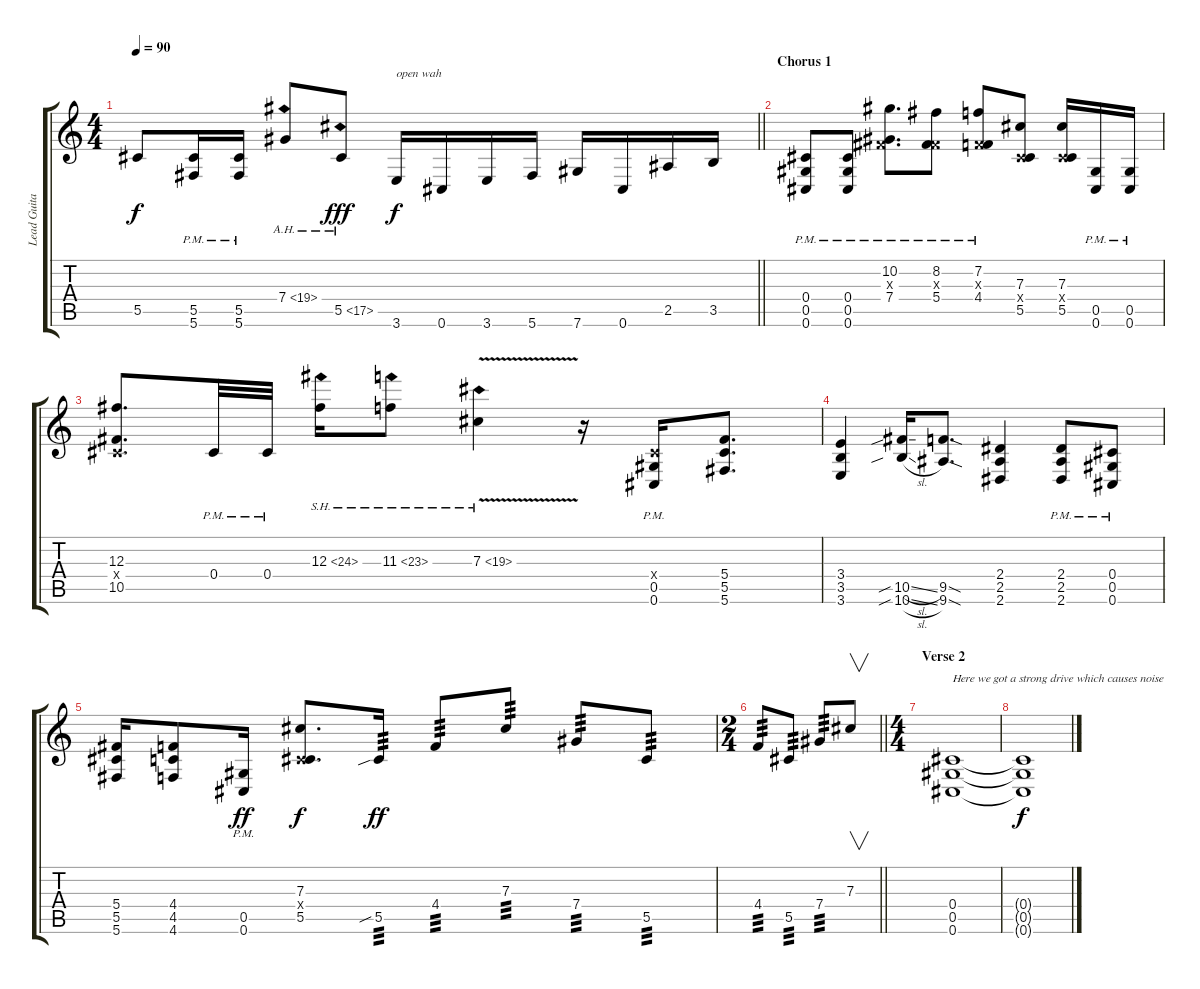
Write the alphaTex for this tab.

\track ("Lead Guitar" "Lead Guita") {instrument distortionguitar}
\staff {score tabs}
\tuning (Eb4 Bb3 Gb3 Db3 Ab2 Db2) {hide}
\ts (4 4)
\tempo 90
\clef g2
\barLineRight lightlight
\ks c
5.5{t}.8{dy f} (5.5{pm} 5.6{pm}).16{instrument distortionguitar} (5.5{pm} 5.6{pm}).16 7.4{ah 12}.8{instrument guitarharmonics} 5.5{ah 12}.8{dy fff} 3.6.16{txt "open wah" dy f instrument distortionguitar} 0.6.16 3.6.16 5.6.16 7.6.16 0.6.16 2.5.16 3.5.16 |
\section ("" "Chorus 1")
(0.4{pm} 0.5{pm} 0.6{pm}).8 (0.4{pm} 0.5{pm} 0.6{pm}).8 (10.2{pm} 0.3{x} 7.4{pm}).8{d} (8.2{pm} 0.3{x} 5.4{pm}).8 (7.2{pm} 0.3{x} 4.4{pm}).8 (7.3 0.4{x} 5.5).8 (7.3 0.4{x} 5.5).16 (0.5{pm} 0.6{pm}).16 (0.5{pm} 0.6{pm}).16 |
(12.3 0.4{x} 10.5).8{d} 0.4{pm}.32 0.4{pm}.32 12.3{sh 12}.16 11.3{sh 12}.8 7.3{sh 12 v}.4 r.16 (0.4{pm x} 0.5{pm} 0.6{pm}).16 (5.4 5.5 5.6).8{d} |
(3.4 3.5 3.6).4 (10.5{sib sl} 10.6{sib sl}).16 (9.5{sod} 9.6{sod}).8{d} (2.4 2.5 2.6).4 (2.4{pm} 2.5{pm} 2.6{pm}).8 (0.4{pm} 0.5{pm} 0.6{pm}).8 |
(5.4 5.5 5.6).16 (4.4 4.5 4.6).8 (0.5{pm} 0.6{pm}).16{dy ff} (7.3 0.4{x} 5.5).8{d dy f} 5.5{sib}.16{tp 3 dy ff} 4.4.8{tp 3} 7.3.8{tp 3} 7.4.8{tp 3} 5.5.8{tp 3} |
\ts (2 4)
\barLineRight lightlight
4.4.8{tp 3} 5.5.8{tp 3} 7.4.8{tp 3} 7.3.8{v instrument guitarharmonics} |
\ts (4 4)
\section ("" "Verse 2")
(0.4 0.5 0.6).1{txt "Here we got a strong drive which causes noise" instrument distortionguitar} |
(0.4{t} 0.5{t} 0.6{t}).1{dy f}
